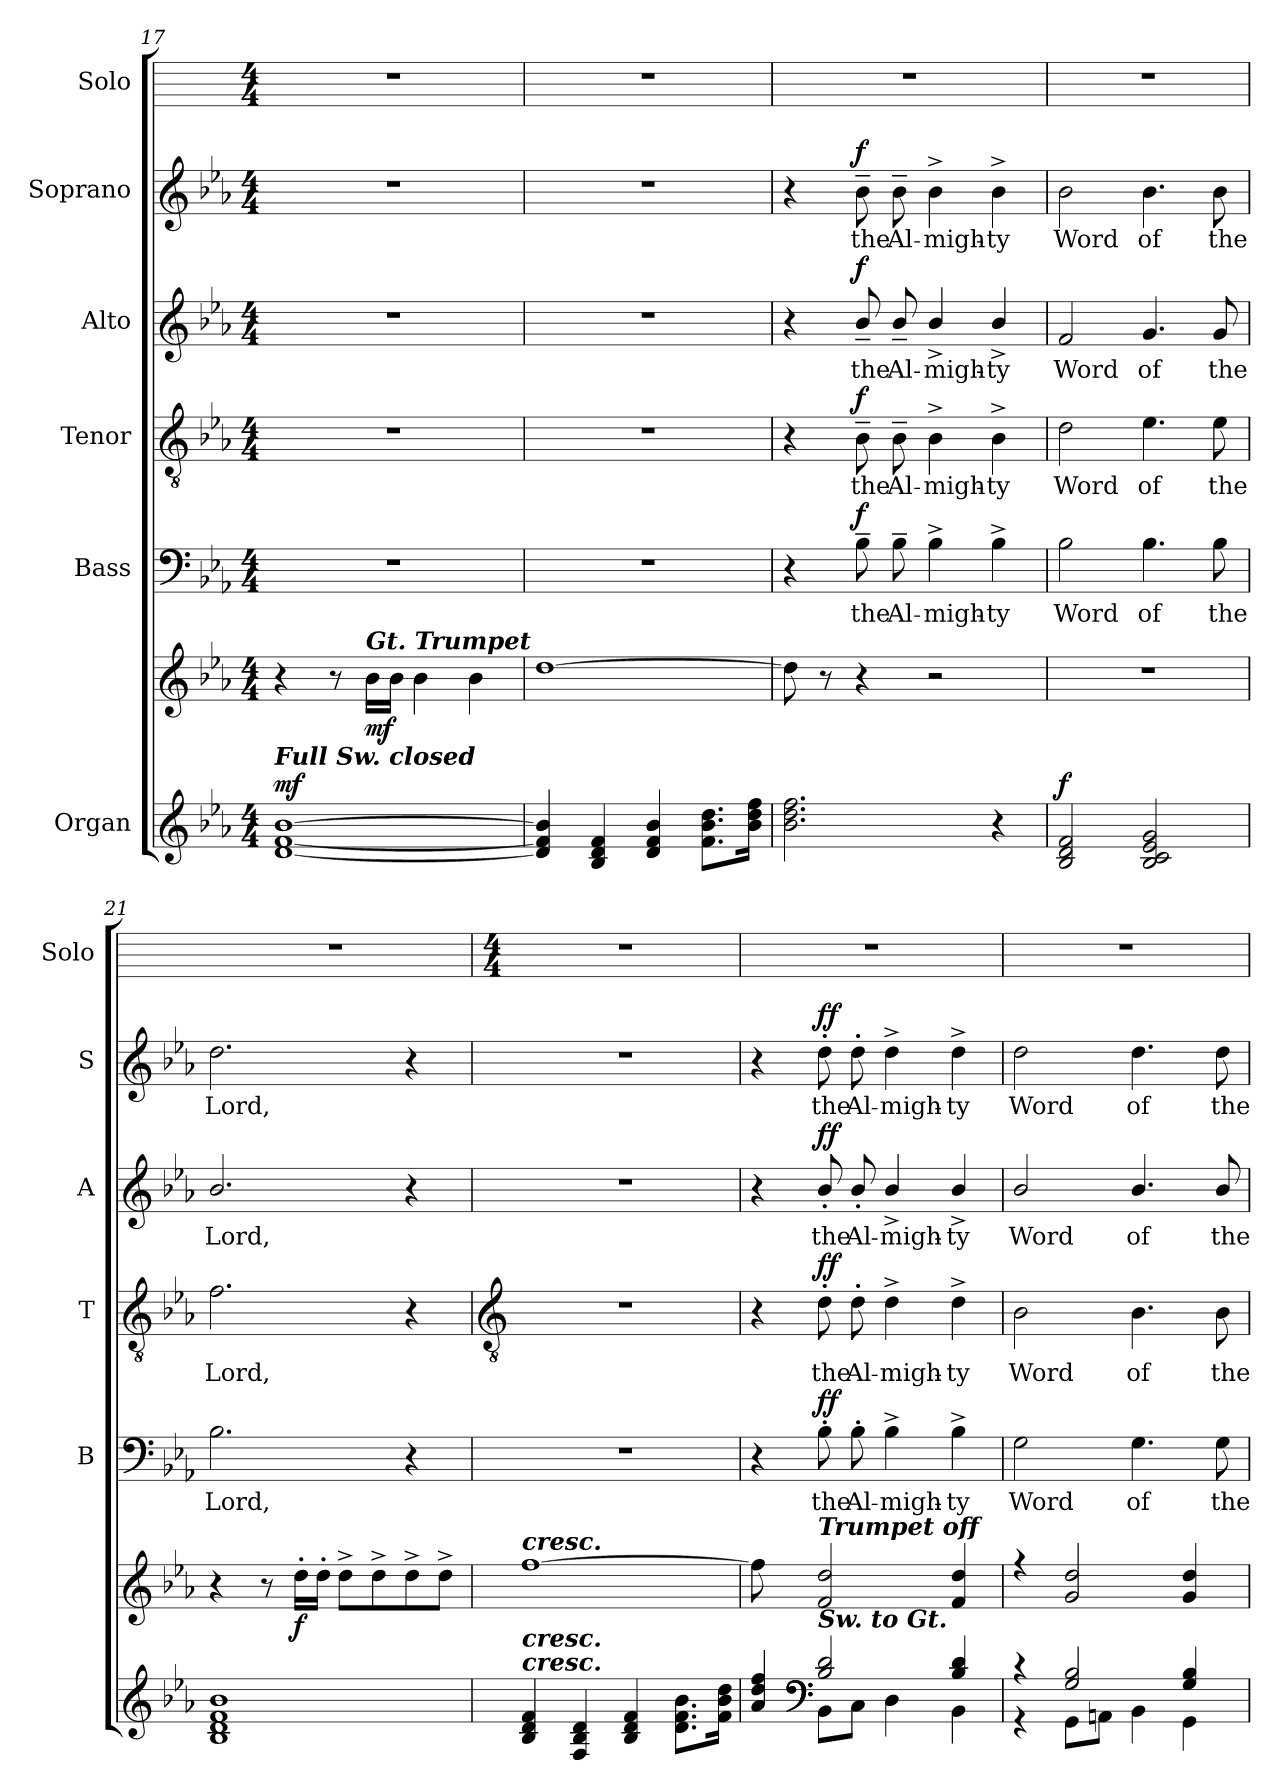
**kern	**kern	**dynam	**kern	**text	**dynam	**kern	**text	**dynam	**kern	**text	**dynam	**kern	**text	**dynam	**kern
*part6	*part6	*part6	*part5	*part5	*part5	*part4	*part4	*part4	*part3	*part3	*part3	*part2	*part2	*part2	*part1
*staff7	*staff6	*staff6/7	*staff5	*staff5	*staff5	*staff4	*staff4	*staff4	*staff3	*staff3	*staff3	*staff2	*staff2	*staff2	*staff1
*I"Organ	*	*	*I"Bass	*	*	*I"Tenor	*	*	*I"Alto	*	*	*I"Soprano	*	*	*I"Solo
*	*	*	*I'B	*	*	*I'T	*	*	*I'A	*	*	*I'S	*	*	*I'Solo
*clefG2	*clefG2	*	*clefF4	*	*	*clefGv2	*	*	*clefG2	*	*	*clefG2	*	*	*
*k[b-e-a-]	*k[b-e-a-]	*	*k[b-e-a-]	*	*	*k[b-e-a-]	*	*	*k[b-e-a-]	*	*	*k[b-e-a-]	*	*	*
*E-:	*E-:	*	*E-:	*	*	*E-:	*	*	*E-:	*	*	*E-:	*	*	*
*M4/4	*M4/4	*	*M4/4	*	*	*M4/4	*	*	*M4/4	*	*	*M4/4	*	*	*M4/4
=17	=17	=17	=17	=17	=17	=17	=17	=17	=17	=17	=17	=17	=17	=17	=17
!LO:TX:a:Bi:t=Full Sw. closed	!	!	!	!	!	!	!	!	!	!	!	!	!	!	!
!	!	!LO:DY:a=2	!	!	!	!	!	!	!	!	!	!	!	!	!
[1d [1f [1b-	4r	mf	1r	.	.	1r	.	.	1r	.	.	1r	.	.	1r
.	8r	.	.	.	.	.	.	.	.	.	.	.	.	.	.
!	!LO:TX:a:Bi:t=Gt. Trumpet	!	!	!	!	!	!	!	!	!	!	!	!	!	!
!	!	!LO:DY:b	!	!	!	!	!	!	!	!	!	!	!	!	!
.	16b-LL	mf	.	.	.	.	.	.	.	.	.	.	.	.	.
.	16b-JJ	.	.	.	.	.	.	.	.	.	.	.	.	.	.
.	4b-	.	.	.	.	.	.	.	.	.	.	.	.	.	.
.	4b-	.	.	.	.	.	.	.	.	.	.	.	.	.	.
=18	=18	=18	=18	=18	=18	=18	=18	=18	=18	=18	=18	=18	=18	=18	=18
4d] 4f] 4b-]	[1dd	.	1r	.	.	1r	.	.	1r	.	.	1r	.	.	1r
4B-/ 4d/ 4f/	.	.	.	.	.	.	.	.	.	.	.	.	.	.	.
4d/ 4f/ 4b-/	.	.	.	.	.	.	.	.	.	.	.	.	.	.	.
8.f 8.b- 8.ddL	.	.	.	.	.	.	.	.	.	.	.	.	.	.	.
16b- 16dd 16ffJ	.	.	.	.	.	.	.	.	.	.	.	.	.	.	.
=19	=19	=19	=19	=19	=19	=19	=19	=19	=19	=19	=19	=19	=19	=19	=19
2.b- 2.dd 2.ff	8dd]	.	4r	.	.	4r	.	.	4r	.	.	4r	.	.	1r
.	8r	.	.	.	.	.	.	.	.	.	.	.	.	.	.
!	!	!	!	!LO:LY:b	!LO:DY:b	!	!LO:LY:b	!LO:DY:b	!	!LO:LY:b	!LO:DY:b	!	!LO:LY:b	!LO:DY:b	!
.	4r	.	8B-~	the	f	8B-~	the	f	8b-~/	the	f	8b-~	the	f	.
!	!	!	!	!LO:LY:b	!	!	!LO:LY:b	!	!	!LO:LY:b	!	!	!LO:LY:b	!	!
.	.	.	8B-~	Al-	.	8B-~	Al-	.	8b-~/	Al-	.	8b-~	Al-	.	.
!	!	!	!	!LO:LY:b	!	!	!LO:LY:b	!	!	!LO:LY:b	!	!	!LO:LY:b	!	!
.	2r	.	4B-^	-migh-	.	4B-^	-migh-	.	4b-^/	-migh-	.	4b-^	-migh-	.	.
!	!	!	!	!LO:LY:b	!	!	!LO:LY:b	!	!	!LO:LY:b	!	!	!LO:LY:b	!	!
4r	.	.	4B-^	-ty	.	4B-^	-ty	.	4b-^/	-ty	.	4b-^	-ty	.	.
=20	=20	=20	=20	=20	=20	=20	=20	=20	=20	=20	=20	=20	=20	=20	=20
!	!	!LO:DY:a=2	!	!LO:LY:b	!	!	!LO:LY:b	!	!	!LO:LY:b	!	!	!LO:LY:b	!	!
2B- 2d 2f	1r	f	2B-	Word	.	2d	Word	.	2f	Word	.	2b-	Word	.	1r
!	!	!	!	!LO:LY:b	!	!	!LO:LY:b	!	!	!LO:LY:b	!	!	!LO:LY:b	!	!
2B- 2c 2e- 2g	.	.	4.B-	of	.	4.e-	of	.	4.g	of	.	4.b-	of	.	.
!	!	!	!	!LO:LY:b	!	!	!LO:LY:b	!	!	!LO:LY:b	!	!	!LO:LY:b	!	!
.	.	.	8B-	the	.	8e-	the	.	8g	the	.	8b-	the	.	.
=21	=21	=21	=21	=21	=21	=21	=21	=21	=21	=21	=21	=21	=21	=21	=21
!	!	!	!	!LO:LY:b	!	!	!LO:LY:b	!	!	!LO:LY:b	!	!	!LO:LY:b	!	!
1B- 1d 1f 1b-	4r	.	2.B-	Lord,	.	2.f	Lord,	.	2.b-/	Lord,	.	2.dd	Lord,	.	1r
.	8r	.	.	.	.	.	.	.	.	.	.	.	.	.	.
!	!	!LO:DY:b	!	!	!	!	!	!	!	!	!	!	!	!	!
.	16dd'LL	f	.	.	.	.	.	.	.	.	.	.	.	.	.
.	16dd'JJ	.	.	.	.	.	.	.	.	.	.	.	.	.	.
.	8dd^L	.	.	.	.	.	.	.	.	.	.	.	.	.	.
.	8dd^	.	.	.	.	.	.	.	.	.	.	.	.	.	.
.	8dd^	.	4r	.	.	4r	.	.	4r	.	.	4r	.	.	.
.	8dd^J	.	.	.	.	.	.	.	.	.	.	.	.	.	.
!!LO:LB:g=z
=22	=22	=22	=22	=22	=22	=22	=22	=22	=22	=22	=22	=22	=22	=22	=22
*	*	*	*	*	*	*clefGv2	*	*	*	*	*	*	*	*	*
*	*	*	*	*	*	*	*	*	*	*	*	*	*	*	*M4/4
*^	*^	*	*	*	*	*	*	*	*	*	*	*	*	*	*
!	!	!LO:TX:a:Bi:t=cresc.	!	!	!	!	!	!	!	!	!	!	!	!	!	!	!
!LO:TX:a:Bi:t=cresc.	!	!	!	!	!	!	!	!	!	!	!	!	!	!	!	!	!
!LO:TX:a:Bi:t=cresc.	!	!	!	!	!	!	!	!	!	!	!	!	!	!	!	!	!
1ryy	4B-/ 4d/ 4f/	[1ff/	1ryy	.	1r	.	.	1r	.	.	1r	.	.	1r	.	.	1r
.	4F/ 4B-/ 4d/	.	.	.	.	.	.	.	.	.	.	.	.	.	.	.	.
.	4B-/ 4d/ 4f/	.	.	.	.	.	.	.	.	.	.	.	.	.	.	.	.
.	8.d\ 8.f\ 8.b-\L	.	.	.	.	.	.	.	.	.	.	.	.	.	.	.	.
.	16f\ 16b-\ 16dd\J	.	.	.	.	.	.	.	.	.	.	.	.	.	.	.	.
=23	=23	=23	=23	=23	=23	=23	=23	=23	=23	=23	=23	=23	=23	=23	=23	=23	=23
4a-/ 4dd/ 4ff/	4ryy	4ryy	8ff\]	.	4r	.	.	4r	.	.	4r	.	.	4r	.	.	1r
.	.	.	2ryy	.	.	.	.	.	.	.	.	.	.	.	.	.	.
*clefF4	*	*	*	*	*	*	*	*	*	*	*	*	*	*	*	*	*
!	!	!LO:TX:a:Bi:t=Trumpet off	!	!	!	!	!	!	!	!	!	!	!	!	!	!	!
!LO:TX:a:Bi:t=Sw. to Gt.	!	!	!	!	!	!	!	!	!	!	!	!	!	!	!	!	!
!	!	!	!	!	!	!LO:LY:b	!LO:DY:b	!	!LO:LY:b	!LO:DY:b	!	!LO:LY:b	!LO:DY:b	!	!LO:LY:b	!LO:DY:b	!
2B-/ 2d/	8BB-\L	2f/ 2dd/	.	.	8B-'	the	ff	8d'	the	ff	8b-'/	the	ff	8dd'	the	ff	.
!	!	!	!	!	!	!LO:LY:b	!	!	!LO:LY:b	!	!	!LO:LY:b	!	!	!LO:LY:b	!	!
.	8C\J	.	.	.	8B-'	Al-	.	8d'	Al-	.	8b-'/	Al-	.	8dd'	Al-	.	.
!	!	!	!	!	!	!LO:LY:b	!	!	!LO:LY:b	!	!	!LO:LY:b	!	!	!LO:LY:b	!	!
.	4D\	.	.	.	4B-^	-migh-	.	4d^	-migh-	.	4b-^/	-migh-	.	4dd^	-migh-	.	.
.	.	.	8ryy	.	.	.	.	.	.	.	.	.	.	.	.	.	.
!	!	!	!	!	!	!LO:LY:b	!	!	!LO:LY:b	!	!	!LO:LY:b	!	!	!LO:LY:b	!	!
4B-/ 4d/	4BB-\	4f/ 4dd/	4ryy	.	4B-^	-ty	.	4d^	-ty	.	4b-^/	-ty	.	4dd^	-ty	.	.
=24	=24	=24	=24	=24	=24	=24	=24	=24	=24	=24	=24	=24	=24	=24	=24	=24	=24
!	!	!	!	!	!	!LO:LY:b	!	!	!LO:LY:b	!	!	!LO:LY:b	!	!	!LO:LY:b	!	!
4r	4r	4r	1ryy	.	2G	Word	.	2B-	Word	.	2b-/	Word	.	2dd	Word	.	1r
2G/ 2B-/	8GG\L	2g/ 2dd/	.	.	.	.	.	.	.	.	.	.	.	.	.	.	.
.	8AAn\J	.	.	.	.	.	.	.	.	.	.	.	.	.	.	.	.
!	!	!	!	!	!	!LO:LY:b	!	!	!LO:LY:b	!	!	!LO:LY:b	!	!	!LO:LY:b	!	!
.	4BB-\	.	.	.	4.G	of	.	4.B-	of	.	4.b-/	of	.	4.dd	of	.	.
4G/ 4B-/	4GG\	4g/ 4dd/	.	.	.	.	.	.	.	.	.	.	.	.	.	.	.
!	!	!	!	!	!	!LO:LY:b	!	!	!LO:LY:b	!	!	!LO:LY:b	!	!	!LO:LY:b	!	!
.	.	.	.	.	8G	the	.	8B-	the	.	8b-/	the	.	8dd	the	.	.
*v	*v	*	*	*	*	*	*	*	*	*	*	*	*	*	*	*	*
*	*v	*v	*	*	*	*	*	*	*	*	*	*	*	*	*	*
=	=	=	=	=	=	=	=	=	=	=	=	=	=	=	=
*-	*-	*-	*-	*-	*-	*-	*-	*-	*-	*-	*-	*-	*-	*-	*-
